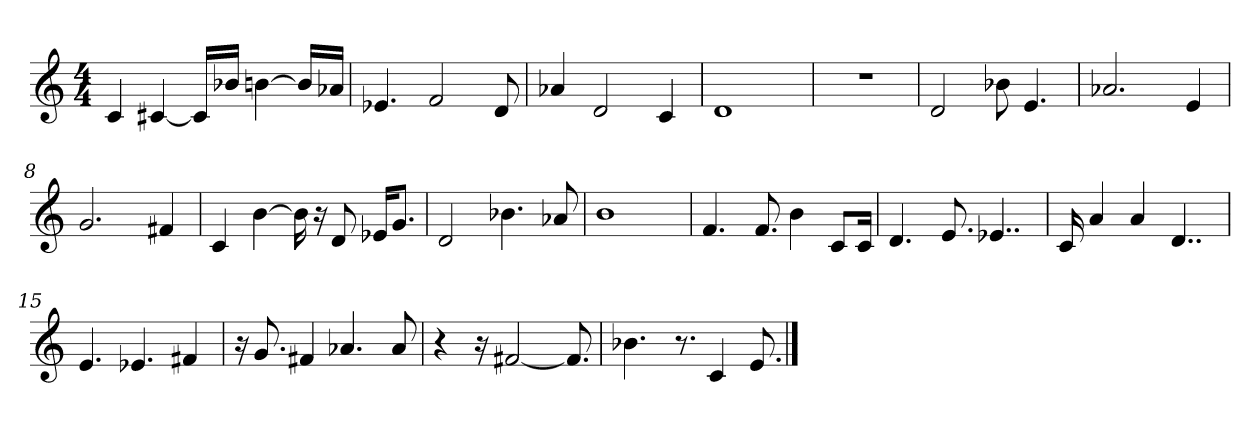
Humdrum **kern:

**kern
*part1
*staff1
*clefG2
*M4/4
=1
4c
[4c#X
16c#/LL]
16b-X/JJ
[4bn
16b/LL]
16a-X/JJ
=2
4.e-X
2f
8d
=3
4a-X
2d
4c
=4
1d
=5
1r
=6
2d
8b-X
4.e
=7
2.a-X
4e
=8
2.g
4f#X
=9
4c
[4b
16b]
16r
8d
16e-X/KL
8.g/J
=10
2d
4.b-X
8a-X
=11
1b
=12
4.f
8.f
4b
8c/L
16c/Jk
=13
4.d
8.e
4..e-X
=14
16c
4a
4a
4..d
=15
4.e
4.e-X
4f#X
=16
16r
8.g
4f#X
4.a-X
8a-
=17
4r
16r
[2f#X
8.f#]
=18
4.b-X
8.r
4c
8.e
==
*-
